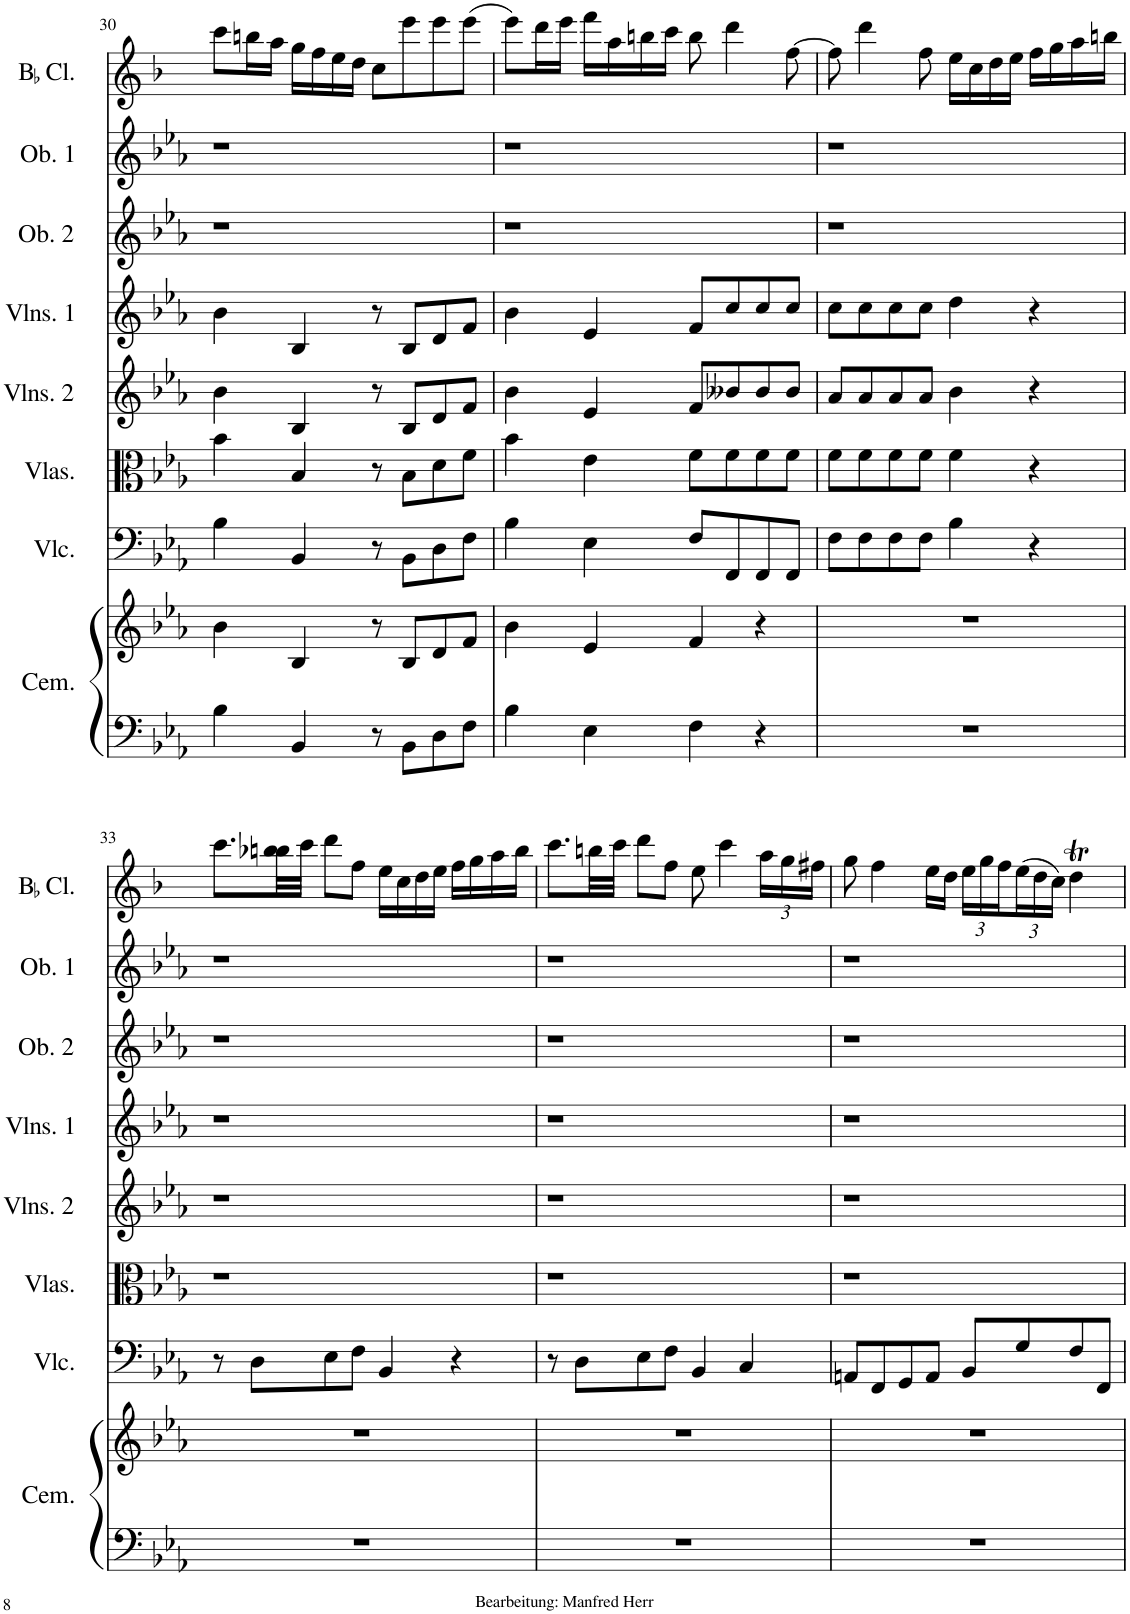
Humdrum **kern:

**kern	**kern	**kern	**kern	**kern	**kern	**kern	**kern	**kern
*part8	*part8	*part7	*part6	*part5	*part4	*part3	*part2	*part1
*staff9	*staff8	*staff7	*staff6	*staff5	*staff4	*staff3	*staff2	*staff1
*I"Cembalo	*	*I"Violoncello	*I"Violas	*I"Violins 2	*I"Violins 1	*I"Oboe 2	*I"Oboe 1	*I"BaccidentalFlat Clarinet
*I'Cem.	*	*I'Vlc.	*I'Vlas.	*I'Vlns. 2	*I'Vlns. 1	*I'Ob. 2	*I'Ob. 1	*I'BaccidentalFlat Cl.
!!LO:PB:g=z
*clefF4	*clefG2	*clefF4	*clefC3	*clefG2	*clefG2	*clefG2	*clefG2	*clefG2
*	*	*	*	*	*	*	*	*Trd1c2
*k[b-e-a-]	*k[b-e-a-]	*k[b-e-a-]	*k[b-e-a-]	*k[b-e-a-]	*k[b-e-a-]	*k[b-e-a-]	*k[b-e-a-]	*k[b-]
*M4/4	*M4/4	*M4/4	*M4/4	*M4/4	*M4/4	*M4/4	*M4/4	*M4/4
=30	=30	=30	=30	=30	=30	=30	=30	=30
4B-\	4b-\	4B-\	4b-\	4b-\	4b-\	1r	1r	8ccc\L
.	.	.	.	.	.	.	.	16bbn\L
.	.	.	.	.	.	.	.	16aa\JJ
4BB-/	4B-/	4BB-/	4B-/	4B-/	4B-/	.	.	16gg\LL
.	.	.	.	.	.	.	.	16ff\
.	.	.	.	.	.	.	.	16ee\
.	.	.	.	.	.	.	.	16dd\JJ
8r	8r	8r	8r	8r	8r	.	.	8cc\L
8BB-\L	8B-/L	8BB-\L	8B-\L	8B-/L	8B-/L	.	.	8eee\
8D\	8d/	8D\	8d\	8d/	8d/	.	.	8eee\
8F\J	8f/J	8F\J	8f\J	8f/J	8f/J	.	.	(8eee\J
=31	=31	=31	=31	=31	=31	=31	=31	=31
4B-\	4b-\	4B-\	4b-\	4b-\	4b-\	1r	1r	8eee\L)
.	.	.	.	.	.	.	.	16ddd\L
.	.	.	.	.	.	.	.	16eee\JJ
4E-\	4e-/	4E-\	4e-\	4e-/	4e-/	.	.	16fff\LL
.	.	.	.	.	.	.	.	16aa\
.	.	.	.	.	.	.	.	16bbn\
.	.	.	.	.	.	.	.	16ccc\JJ
4F\	4f/	8F/L	8f\L	8f/L	8f/L	.	.	8bb\
.	.	8FF/	8f\	8b--X/	8cc/	.	.	4ddd\
4r	4r	8FF/	8f\	8b--/	8cc/	.	.	.
.	.	8FF/J	8f\J	8b--/J	8cc/J	.	.	[8ff\
=32	=32	=32	=32	=32	=32	=32	=32	=32
1r	1r	8F\L	8f\L	8a-/L	8cc\L	1r	1r	8ff\]
.	.	8F\	8f\	8a-/	8cc\	.	.	4ddd\
.	.	8F\	8f\	8a-/	8cc\	.	.	.
.	.	8F\J	8f\J	8a-/J	8cc\J	.	.	8ff\
.	.	4B-\	4f\	4b-\	4dd\	.	.	16ee\LL
.	.	.	.	.	.	.	.	16cc\
.	.	.	.	.	.	.	.	16dd\
.	.	.	.	.	.	.	.	16ee\JJ
.	.	4r	4r	4r	4r	.	.	16ff\LL
.	.	.	.	.	.	.	.	16gg\
.	.	.	.	.	.	.	.	16aa\
.	.	.	.	.	.	.	.	16bbn\JJ
!!LO:LB:g=z
=33	=33	=33	=33	=33	=33	=33	=33	=33
1r	1r	8r	1r	1r	1r	1r	1r	8.ccc\L
.	.	8D\L	.	.	.	.	.	.
.	.	.	.	.	.	.	.	32bb-X\ 32bbn\LL
.	.	.	.	.	.	.	.	32ccc\JJJ
.	.	8E-\	.	.	.	.	.	8ddd\L
.	.	8F\J	.	.	.	.	.	8ff\J
.	.	4BB-/	.	.	.	.	.	16ee\LL
.	.	.	.	.	.	.	.	16cc\
.	.	.	.	.	.	.	.	16dd\
.	.	.	.	.	.	.	.	16ee\JJ
.	.	4r	.	.	.	.	.	16ff\LL
.	.	.	.	.	.	.	.	16gg\
.	.	.	.	.	.	.	.	16aa\
.	.	.	.	.	.	.	.	16bb\JJ
=34	=34	=34	=34	=34	=34	=34	=34	=34
1r	1r	8r	1r	1r	1r	1r	1r	8.ccc\L
.	.	8D\L	.	.	.	.	.	.
.	.	.	.	.	.	.	.	32bbn\LL
.	.	.	.	.	.	.	.	32ccc\JJJ
.	.	8E-\	.	.	.	.	.	8ddd\L
.	.	8F\J	.	.	.	.	.	8ff\J
.	.	4BB-/	.	.	.	.	.	8ee\
.	.	.	.	.	.	.	.	4ccc\
.	.	4C/	.	.	.	.	.	.
*	*	*	*	*	*	*	*	*Xbrackettup
.	.	.	.	.	.	.	.	24aa\LL
.	.	.	.	.	.	.	.	24gg\
.	.	.	.	.	.	.	.	24ff#X\JJ
=35	=35	=35	=35	=35	=35	=35	=35	=35
1r	1r	8AAn/L	1r	1r	1r	1r	1r	8gg\
.	.	8FF/	.	.	.	.	.	4ff\
.	.	8GG/	.	.	.	.	.	.
.	.	8AA/J	.	.	.	.	.	16ee\LL
.	.	.	.	.	.	.	.	16dd\JJ
.	.	8BB-/L	.	.	.	.	.	24ee\LL
.	.	.	.	.	.	.	.	24gg\
.	.	.	.	.	.	.	.	24ff\
.	.	8G/	.	.	.	.	.	(24ee\
.	.	.	.	.	.	.	.	24dd\
.	.	.	.	.	.	.	.	24cc\JJ)
.	.	8F/	.	.	.	.	.	4ddT\
.	.	8FF/J	.	.	.	.	.	.
=	=	=	=	=	=	=	=	=
*-	*-	*-	*-	*-	*-	*-	*-	*-
